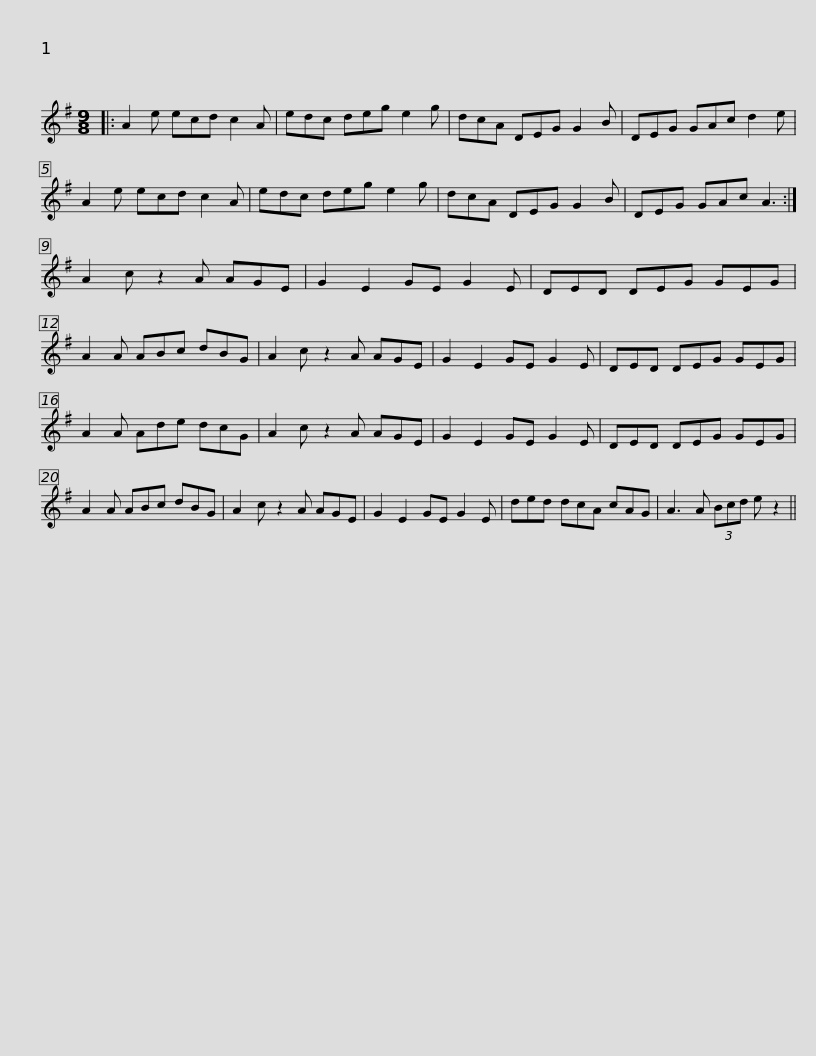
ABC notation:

X:1
L:1/8
M:9/8
I:linebreak $
K:G
V:1 treble
V:1
|: A2 e ecd c2 A | edc deg e2 g | dcA DEG G2 B | DEG GAc d2 e | A2 e ecd c2 A |$ %5
 edc deg e2 g | dcA DEG G2 B | DEG GAc A3 :| A2 c z2 A AGE | G2 E2 GE G2 E |$ %10
 DED DEG GEG | A2 A ABc dBG | A2 c z2 A AGE | G2 E2 GE G2 E | DED DEG GEG |$ %15
 A2 A Ade dcG | A2 c z2 A AGE | G2 E2 GE G2 E | DED DEG GEG | A2 A ABc dBG |$ %20
 A2 c z2 A AGE | G2 E2 GE G2 E | ded dcA cAG | A3 A (3Bcd e z2 || %24
